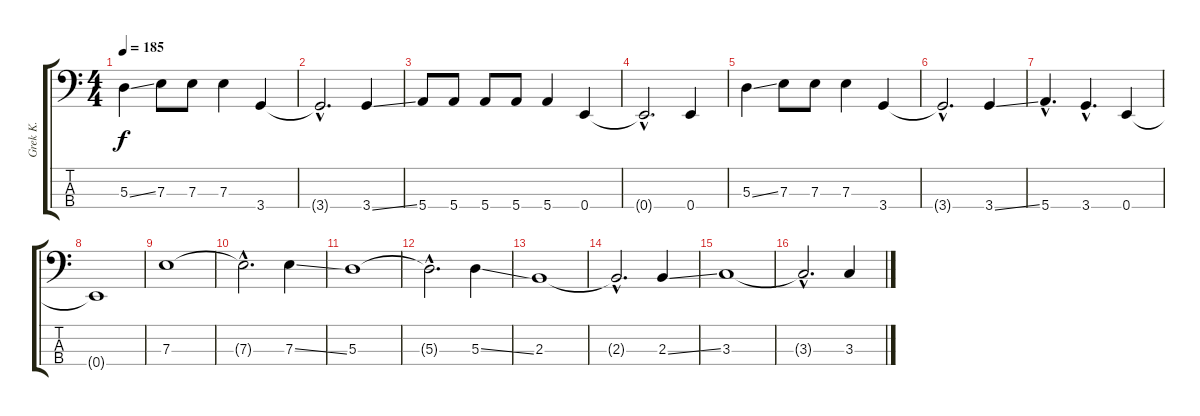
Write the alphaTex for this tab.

\track ("Grek K." "Grek K.") {instrument electricbasspick}
\staff {score tabs}
\tuning (G2 D2 A1 E1) {hide}
\ts (4 4)
\tempo 185
\clef f4
\ks c
5.3{ss}.4{dy f} 7.3.8 7.3.8 7.3.4 3.4.4 |
3.4{hac t}.2{d} 3.4{ss}.4 |
5.4.8 5.4.8 5.4.8 5.4.8 5.4.4 0.4.4 |
0.4{hac t}.2{d} 0.4.4 |
5.3{ss}.4 7.3.8 7.3.8 7.3.4 3.4.4 |
3.4{hac t}.2{d} 3.4{ss}.4 |
5.4{hac}.4{d} 3.4{hac}.4{d} 0.4.4 |
0.4{t}.1 |
7.3.1 |
7.3{hac t}.2{d} 7.3{ss}.4 |
5.3.1 |
5.3{hac t}.2{d} 5.3{ss}.4 |
2.3.1 |
2.3{hac t}.2{d} 2.3{ss}.4 |
3.3.1 |
3.3{hac t}.2{d} 3.3{ss}.4
